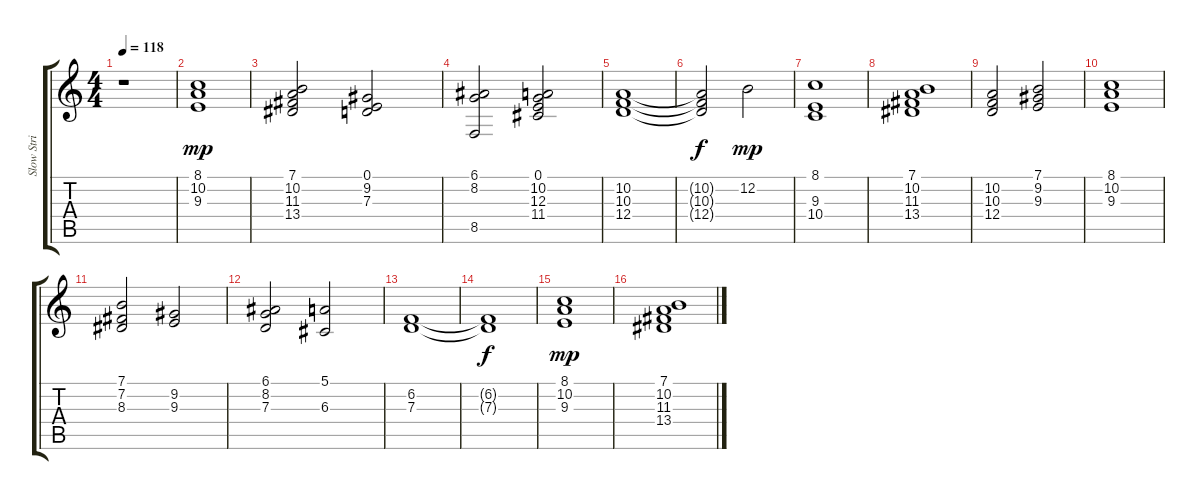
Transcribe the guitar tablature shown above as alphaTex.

\track (" Slow Strings*merged" " Slow Stri") {instrument stringensemble2}
\staff {score tabs}
\tuning (E4 B3 G3 D3 A2 E2) {hide}
\ts (4 4)
\tempo 118
\clef g2
\ks c
r.1{dy f} |
(8.1 10.2 9.3).1{dy mp volume 7} |
(7.1 10.2 11.3 13.4).2 (0.1 9.2 7.3).2 |
(6.1 8.2 8.5).2 (0.1 10.2 12.3 11.4).2 |
(10.2 10.3 12.4).1 |
(10.2{t} 10.3{t} 12.4{t}).2{dy f} 12.2.2{dy mp} |
(8.1 9.3 10.4).1 |
(7.1 10.2 11.3 13.4).1 |
(10.2 10.3 12.4).2 (7.1 9.2 9.3).2 |
(8.1 10.2 9.3).1 |
(7.1 7.2 8.3).2 (9.2 9.3).2 |
(6.1 8.2 7.3).2 (5.1 6.3).2 |
(6.2 7.3).1 |
(6.2{t} 7.3{t}).1{dy f} |
(8.1 10.2 9.3).1{dy mp} |
(7.1 10.2 11.3 13.4).1
